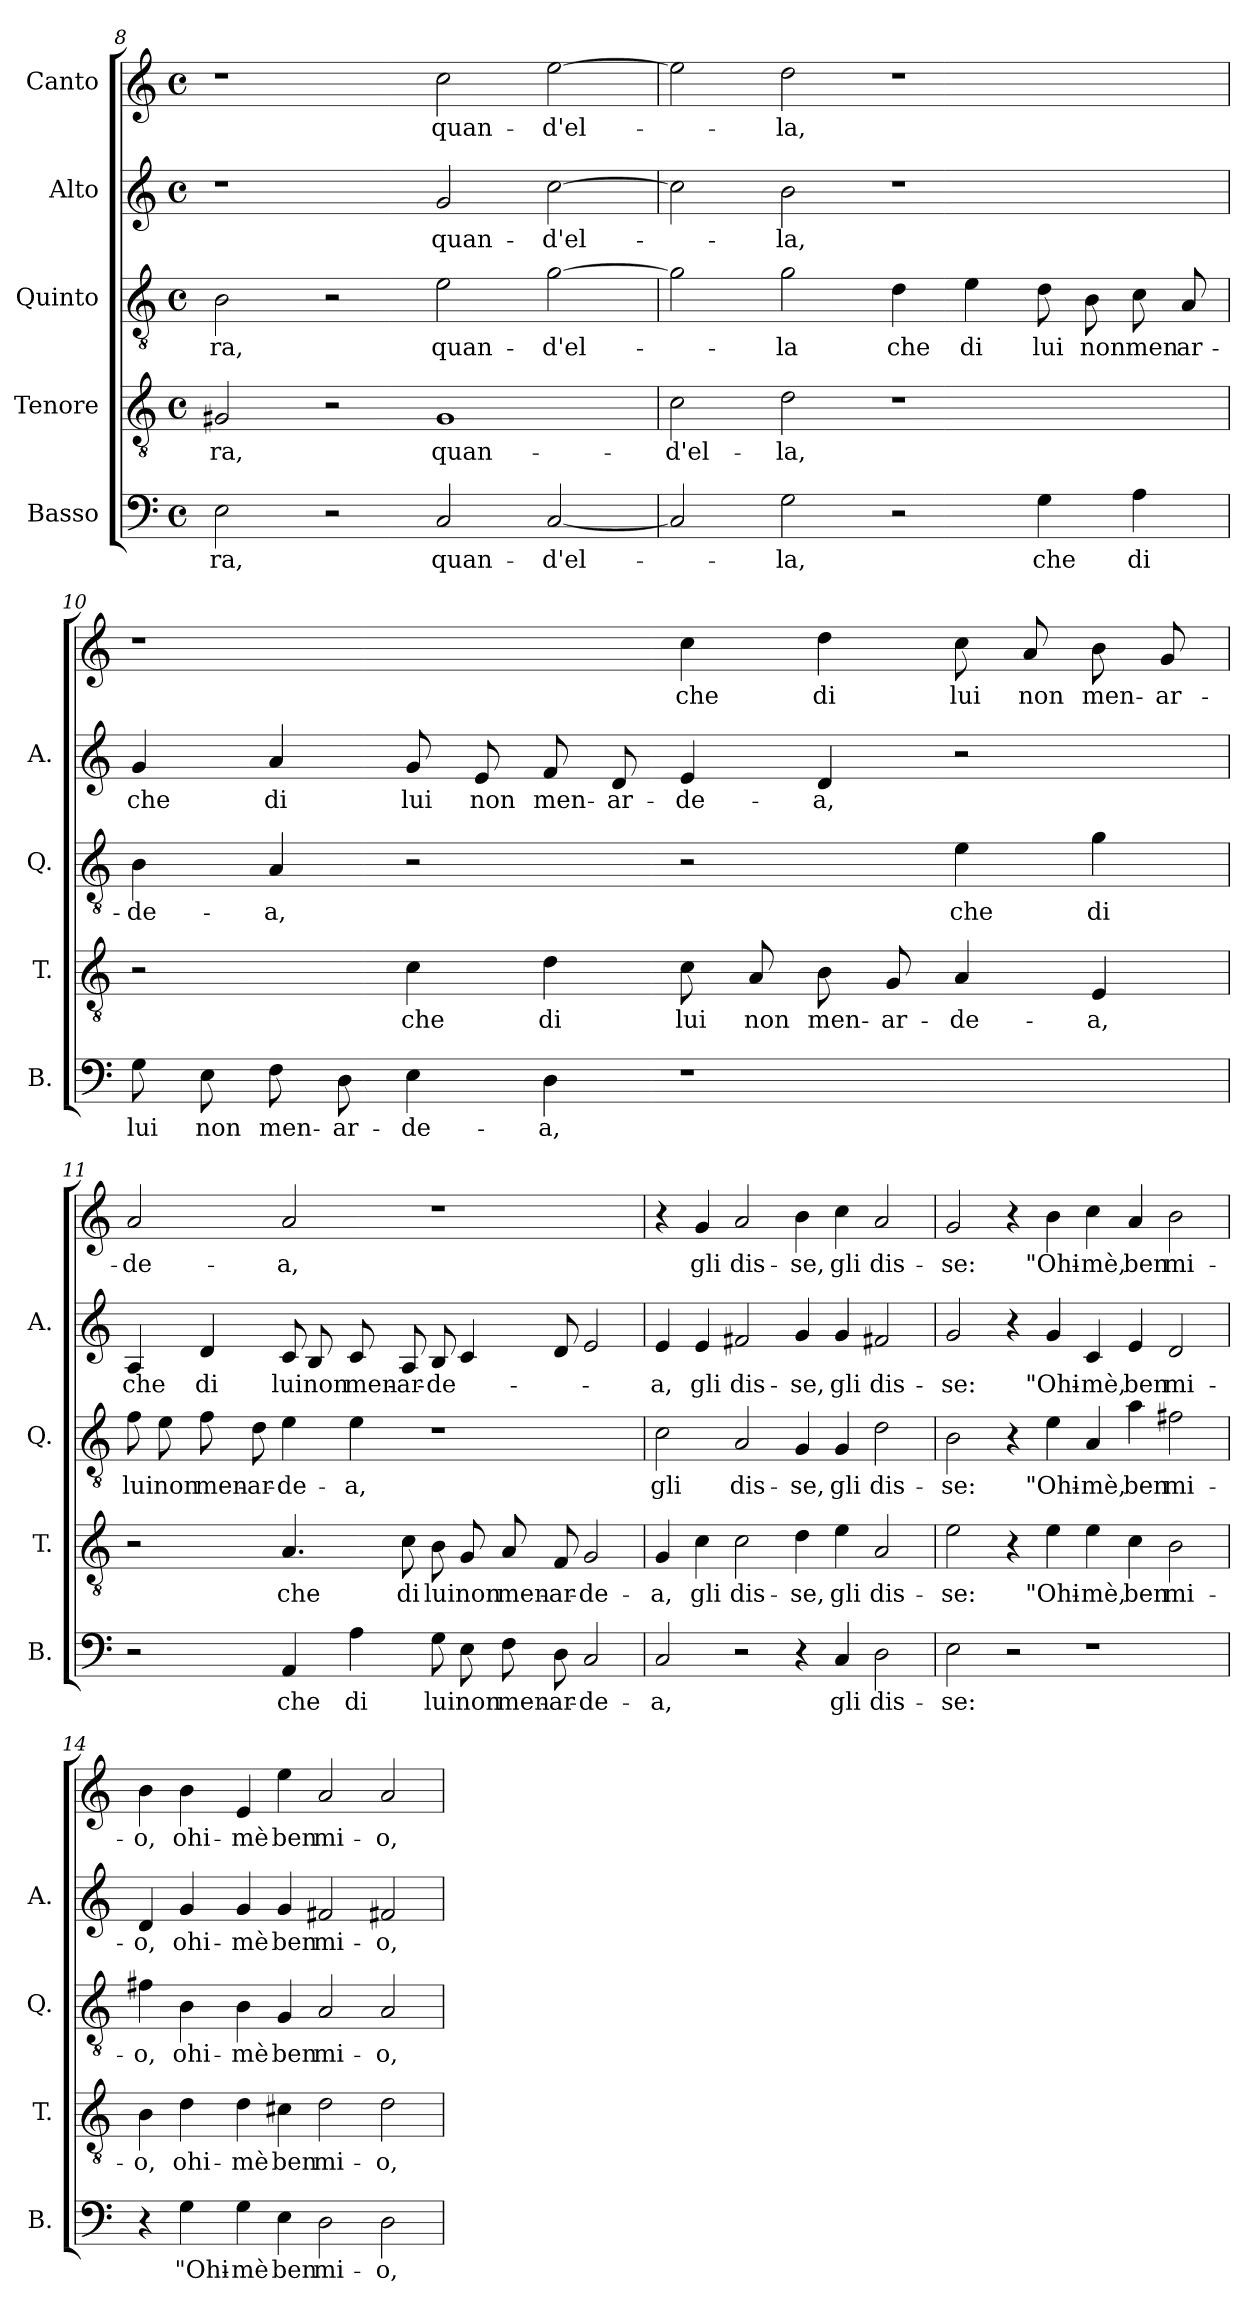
**kern	**text	**kern	**text	**kern	**text	**kern	**text	**kern	**text
*part5	*part5	*part4	*part4	*part3	*part3	*part2	*part2	*part1	*part1
*staff5	*staff5	*staff4	*staff4	*staff3	*staff3	*staff2	*staff2	*staff1	*staff1
*I"Basso	*	*I"Tenore	*	*I"Quinto	*	*I"Alto	*	*I"Canto	*
*I'B.	*	*I'T.	*	*I'Q.	*	*I'A.	*	*	*
*clefF4	*	*clefGv2	*	*clefGv2	*	*clefG2	*	*clefG2	*
*k[]	*	*k[]	*	*k[]	*	*k[]	*	*k[]	*
*C:	*	*C:	*	*C:	*	*C:	*	*C:	*
*M4/4	*	*M4/4	*	*M4/4	*	*M4/4	*	*M4/4	*
*met(c)	*	*met(c)	*	*met(c)	*	*met(c)	*	*met(c)	*
=8	=8	=8	=8	=8	=8	=8	=8	=8	=8
2E\	-ra,	2G#X/	-ra,	2B\	-ra,	1r	.	1r	.
2r	.	2r	.	2r	.	.	.	.	.
2C/	quan-	1G#/	quan-	2e\	quan-	2g/	quan-	2cc\	quan-
[2C/	-d'el-	.	.	[2g\	-d'el-	[2cc\	-d'el-	[2ee\	-d'el-
=9	=9	=9	=9	=9	=9	=9	=9	=9	=9
2C/]	.	2c\	-d'el-	2g\]	.	2cc\]	.	2ee\]	.
2G\	-la,	2d\	-la,	2g\	-la	2b\	-la,	2dd\	-la,
2r	.	1r	.	4d\	che	1r	.	1r	.
.	.	.	.	4e\	di	.	.	.	.
4G\	che	.	.	8d\	lui	.	.	.	.
.	.	.	.	8B\	non	.	.	.	.
4A\	di	.	.	8c\	men	.	.	.	.
.	.	.	.	8A/	ar-	.	.	.	.
=10	=10	=10	=10	=10	=10	=10	=10	=10	=10
8G\	lui	2r	.	4B\	-de-	4g/	che	1r	.
8E\	non	.	.	.	.	.	.	.	.
8F\	men-	.	.	4A/	-a,	4a/	di	.	.
8D\	-ar-	.	.	.	.	.	.	.	.
4E\	-de-	4c\	che	2r	.	8g/	lui	.	.
.	.	.	.	.	.	8e/	non	.	.
4D\	-a,	4d\	di	.	.	8f/	men-	.	.
.	.	.	.	.	.	8d/	-ar-	.	.
1r	.	8c\	lui	2r	.	4e/	-de-	4cc\	che
.	.	8A/	non	.	.	.	.	.	.
.	.	8B\	men-	.	.	4d/	-a,	4dd\	di
.	.	8G/	-ar-	.	.	.	.	.	.
.	.	4A/	-de-	4e\	che	2r	.	8cc\	lui
.	.	.	.	.	.	.	.	8a/	non
.	.	4E/	-a,	4g\	di	.	.	8b\	men-
.	.	.	.	.	.	.	.	8g/	-ar-
=11	=11	=11	=11	=11	=11	=11	=11	=11	=11
2r	.	2r	.	8f\	lui	4A/	che	2a/	-de-
.	.	.	.	8e\	non	.	.	.	.
.	.	.	.	8f\	men-	4d/	di	.	.
.	.	.	.	8d\	-ar-	.	.	.	.
4AA/	che	4.A/	che	4e\	-de-	8c/	lui	2a/	-a,
.	.	.	.	.	.	8B/	non	.	.
4A\	di	.	.	4e\	-a,	8c/	men-	.	.
.	.	8c\	di	.	.	8A/	-ar-	.	.
8G\	lui	8B\	lui	1r	.	8B/	-de-	1r	.
8E\	non	8G/	non	.	.	4c/	.	.	.
8F\	men-	8A/	men-	.	.	.	.	.	.
8D\	-ar-	8F/	-ar-	.	.	8d/	.	.	.
2C/	-de-	2G/	-de-	.	.	2e/	.	.	.
=12	=12	=12	=12	=12	=12	=12	=12	=12	=12
2C/	-a,	4G/	-a,	2c\	gli	4e/	-a,	4r	.
.	.	4c\	gli	.	.	4e/	gli	4g/	gli
2r	.	2c\	dis-	2A/	dis-	2f#X/	dis-	2a/	dis-
4r	.	4d\	-se,	4G/	-se,	4g/	-se,	4b\	-se,
4C/	gli	4e\	gli	4G/	gli	4g/	gli	4cc\	gli
2D\	dis-	2A/	dis-	2d\	dis-	2f#X/	dis-	2a/	dis-
=13	=13	=13	=13	=13	=13	=13	=13	=13	=13
2E\	-se:	2e\	-se:	2B\	-se:	2g/	-se:	2g/	-se:
2r	.	4r	.	4r	.	4r	.	4r	.
.	.	4e\	"Ohi-	4e\	"Ohi-	4g/	"Ohi-	4b\	"Ohi-
1r	.	4e\	-mè,	4A/	-mè,	4c/	-mè,	4cc\	-mè,
.	.	4c\	ben	4a\	ben	4e/	ben	4a/	ben
.	.	2B\	mi-	2f#X\	mi-	2d/	mi-	2b\	mi-
=14	=14	=14	=14	=14	=14	=14	=14	=14	=14
4r	.	4B\	-o,	4f#X\	-o,	4d/	-o,	4b\	-o,
4G\	"Ohi-	4d\	ohi-	4B\	ohi-	4g/	ohi-	4b\	ohi-
4G\	-mè	4d\	-mè	4B\	-mè	4g/	-mè	4e/	-mè
4E\	ben	4c#X\	ben	4G/	ben	4g/	ben	4ee\	ben
2D\	mi-	2d\	mi-	2A/	mi-	2f#X/	mi-	2a/	mi-
2D\	-o,	2d\	-o,	2A/	-o,	2f#X/	-o,	2a/	-o,
=	=	=	=	=	=	=	=	=	=
*-	*-	*-	*-	*-	*-	*-	*-	*-	*-
